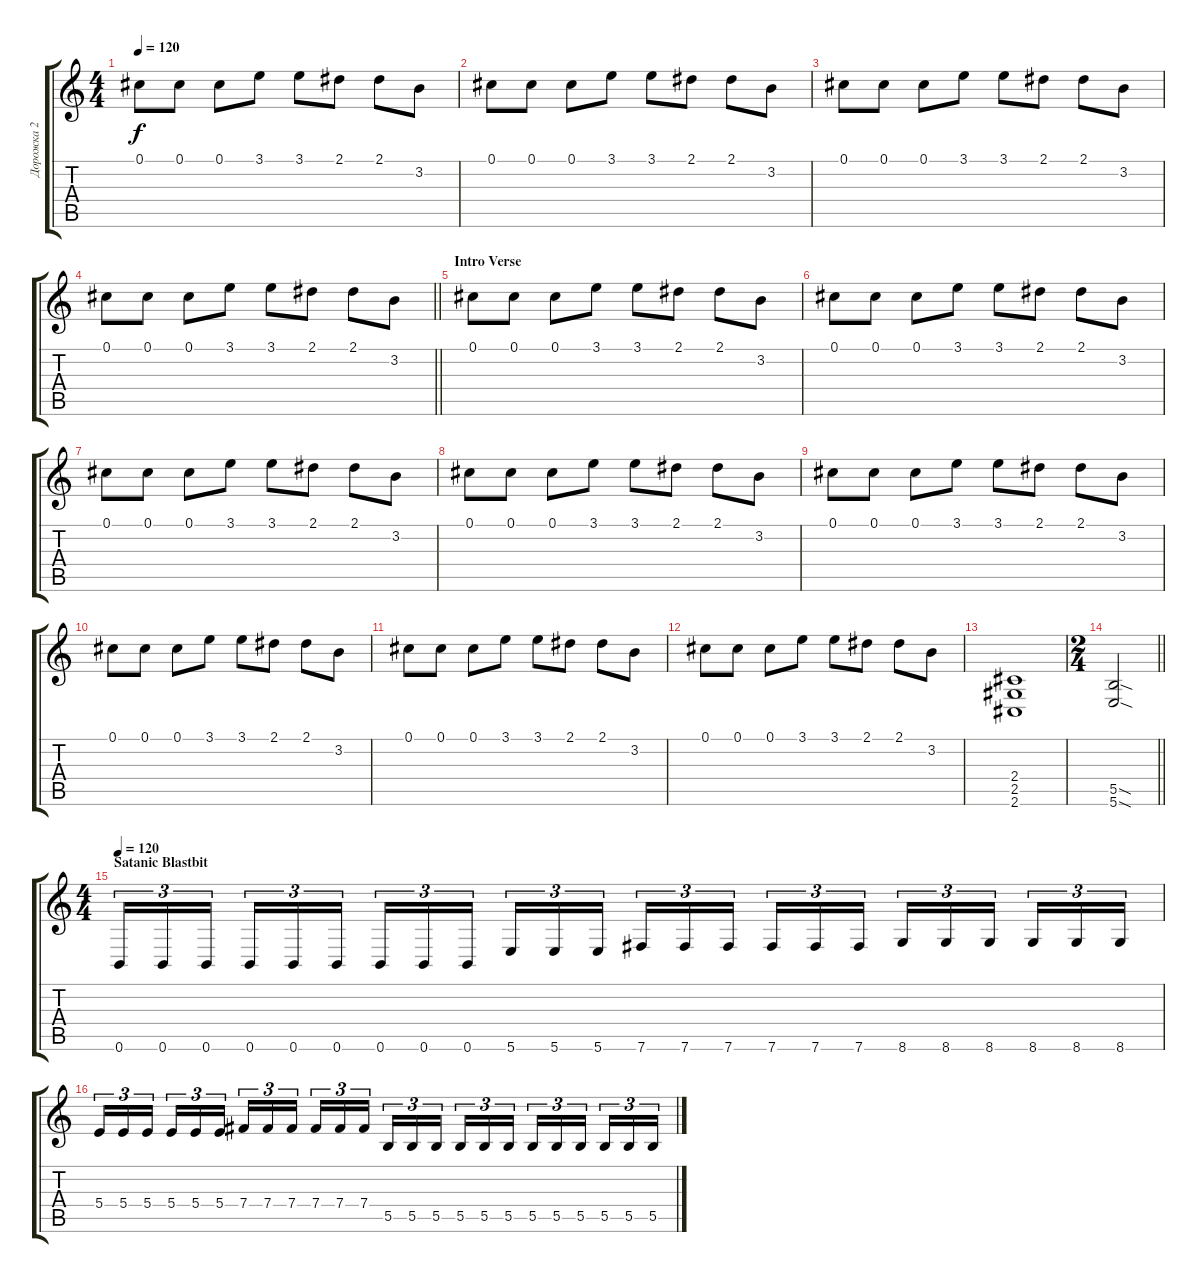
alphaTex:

\track ("Дорожка 2" "Дорожка 2") {instrument distortionguitar}
\staff {score tabs}
\tuning (Db4 Ab3 E3 B2 Gb2 B1) {hide}
\ts (4 4)
\tempo 120
\clef g2
\ks c
0.1.8{dy f} 0.1.8 0.1.8 3.1.8 3.1.8 2.1.8 2.1.8 3.2.8 |
0.1.8 0.1.8 0.1.8 3.1.8 3.1.8 2.1.8 2.1.8 3.2.8 |
0.1.8 0.1.8 0.1.8 3.1.8 3.1.8 2.1.8 2.1.8 3.2.8 |
\barLineRight lightlight
0.1.8 0.1.8 0.1.8 3.1.8 3.1.8 2.1.8 2.1.8 3.2.8 |
\section ("" "Intro Verse")
0.1.8 0.1.8 0.1.8 3.1.8 3.1.8 2.1.8 2.1.8 3.2.8 |
0.1.8 0.1.8 0.1.8 3.1.8 3.1.8 2.1.8 2.1.8 3.2.8 |
0.1.8 0.1.8 0.1.8 3.1.8 3.1.8 2.1.8 2.1.8 3.2.8 |
0.1.8 0.1.8 0.1.8 3.1.8 3.1.8 2.1.8 2.1.8 3.2.8 |
0.1.8 0.1.8 0.1.8 3.1.8 3.1.8 2.1.8 2.1.8 3.2.8 |
0.1.8 0.1.8 0.1.8 3.1.8 3.1.8 2.1.8 2.1.8 3.2.8 |
0.1.8 0.1.8 0.1.8 3.1.8 3.1.8 2.1.8 2.1.8 3.2.8 |
0.1.8 0.1.8 0.1.8 3.1.8 3.1.8 2.1.8 2.1.8 3.2.8 |
(2.4 2.5 2.6).1 |
\ts (2 4)
\barLineRight lightlight
(5.5{sod} 5.6{sod}).2 |
\ts (4 4)
\section ("" "Satanic Blastbit")
\tempo 120
0.6.16{tu (3 2)} 0.6.16{tu (3 2)} 0.6.16{tu (3 2) beam splitsecondary} 0.6.16{tu (3 2)} 0.6.16{tu (3 2)} 0.6.16{tu (3 2)} 0.6.16{tu (3 2)} 0.6.16{tu (3 2)} 0.6.16{tu (3 2) beam splitsecondary} 5.6.16{tu (3 2)} 5.6.16{tu (3 2)} 5.6.16{tu (3 2)} 7.6.16{tu (3 2)} 7.6.16{tu (3 2)} 7.6.16{tu (3 2) beam splitsecondary} 7.6.16{tu (3 2)} 7.6.16{tu (3 2)} 7.6.16{tu (3 2)} 8.6.16{tu (3 2)} 8.6.16{tu (3 2)} 8.6.16{tu (3 2) beam splitsecondary} 8.6.16{tu (3 2)} 8.6.16{tu (3 2)} 8.6.16{tu (3 2)} |
5.4.16{tu (3 2)} 5.4.16{tu (3 2)} 5.4.16{tu (3 2) beam splitsecondary} 5.4.16{tu (3 2)} 5.4.16{tu (3 2)} 5.4.16{tu (3 2)} 7.4.16{tu (3 2)} 7.4.16{tu (3 2)} 7.4.16{tu (3 2) beam splitsecondary} 7.4.16{tu (3 2)} 7.4.16{tu (3 2)} 7.4.16{tu (3 2)} 5.5.16{tu (3 2)} 5.5.16{tu (3 2)} 5.5.16{tu (3 2) beam splitsecondary} 5.5.16{tu (3 2)} 5.5.16{tu (3 2)} 5.5.16{tu (3 2)} 5.5.16{tu (3 2)} 5.5.16{tu (3 2)} 5.5.16{tu (3 2) beam splitsecondary} 5.5.16{tu (3 2)} 5.5.16{tu (3 2)} 5.5.16{tu (3 2)}
